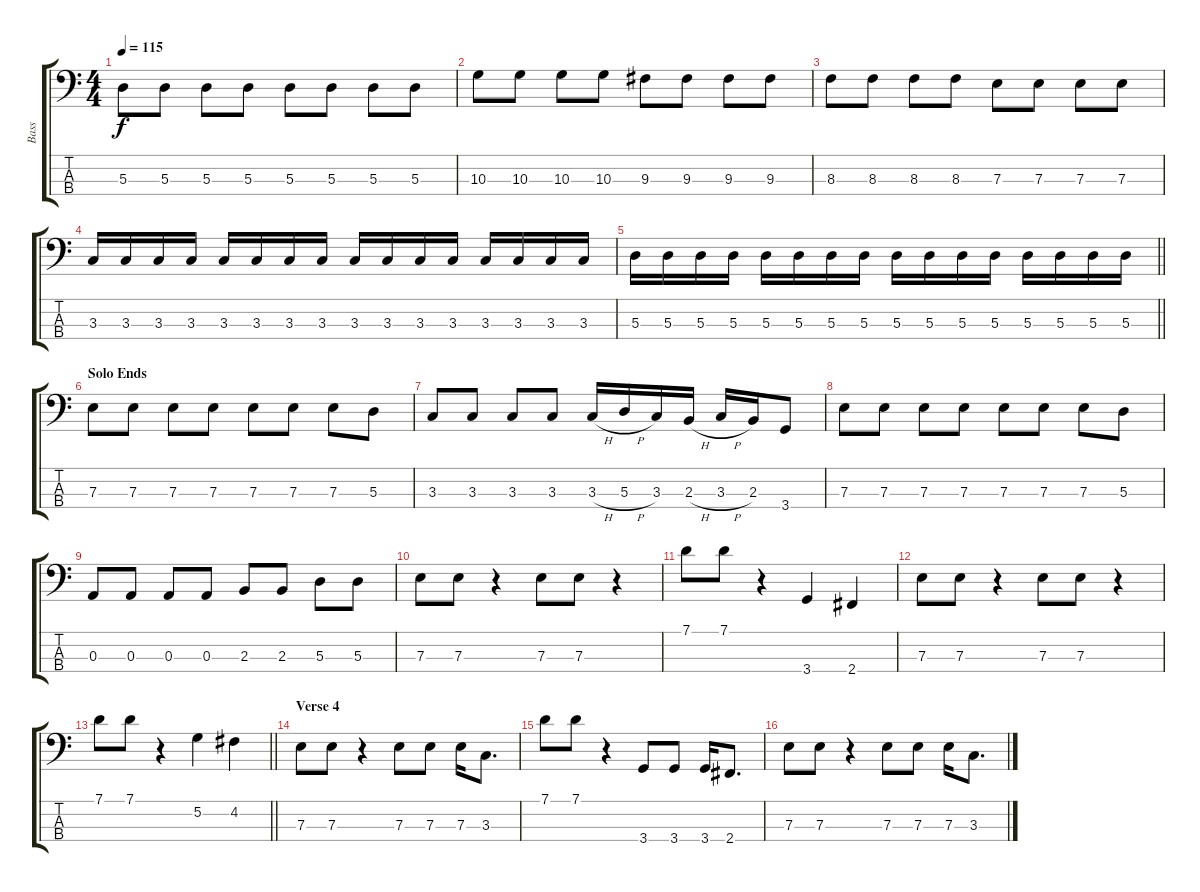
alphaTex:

\track ("Bass" "Bass") {instrument electricbassfinger}
\staff {score tabs}
\tuning (G2 D2 A1 E1) {hide}
\ts (4 4)
\tempo 115
\clef f4
\ks c
5.3.8{dy f} 5.3.8 5.3.8 5.3.8 5.3.8 5.3.8 5.3.8 5.3.8 |
10.3.8 10.3.8 10.3.8 10.3.8 9.3.8 9.3.8 9.3.8 9.3.8 |
8.3.8 8.3.8 8.3.8 8.3.8 7.3.8 7.3.8 7.3.8 7.3.8 |
3.3.16 3.3.16 3.3.16 3.3.16 3.3.16 3.3.16 3.3.16 3.3.16 3.3.16 3.3.16 3.3.16 3.3.16 3.3.16 3.3.16 3.3.16 3.3.16 |
\barLineRight lightlight
5.3.16 5.3.16 5.3.16 5.3.16 5.3.16 5.3.16 5.3.16 5.3.16 5.3.16 5.3.16 5.3.16 5.3.16 5.3.16 5.3.16 5.3.16 5.3.16 |
\section ("" "Solo Ends")
7.3.8 7.3.8 7.3.8 7.3.8 7.3.8 7.3.8 7.3.8 5.3.8 |
3.3.8 3.3.8 3.3.8 3.3.8 3.3{h}.16 5.3{h}.16 3.3.16 2.3{h}.16 3.3{h}.16 2.3.16 3.4.8 |
7.3.8 7.3.8 7.3.8 7.3.8 7.3.8 7.3.8 7.3.8 5.3.8 |
0.3.8 0.3.8 0.3.8 0.3.8 2.3.8 2.3.8 5.3.8 5.3.8 |
7.3.8 7.3.8 r.4 7.3.8 7.3.8 r.4 |
7.1.8 7.1.8 r.4 3.4.4 2.4.4 |
7.3.8 7.3.8 r.4 7.3.8 7.3.8 r.4 |
\barLineRight lightlight
7.1.8 7.1.8 r.4 5.2.4 4.2.4 |
\section ("" "Verse 4")
7.3.8 7.3.8 r.4 7.3.8 7.3.8 7.3.16 3.3.8{d} |
7.1.8 7.1.8 r.4 3.4.8 3.4.8 3.4.16 2.4.8{d} |
7.3.8 7.3.8 r.4 7.3.8 7.3.8 7.3.16 3.3.8{d}
